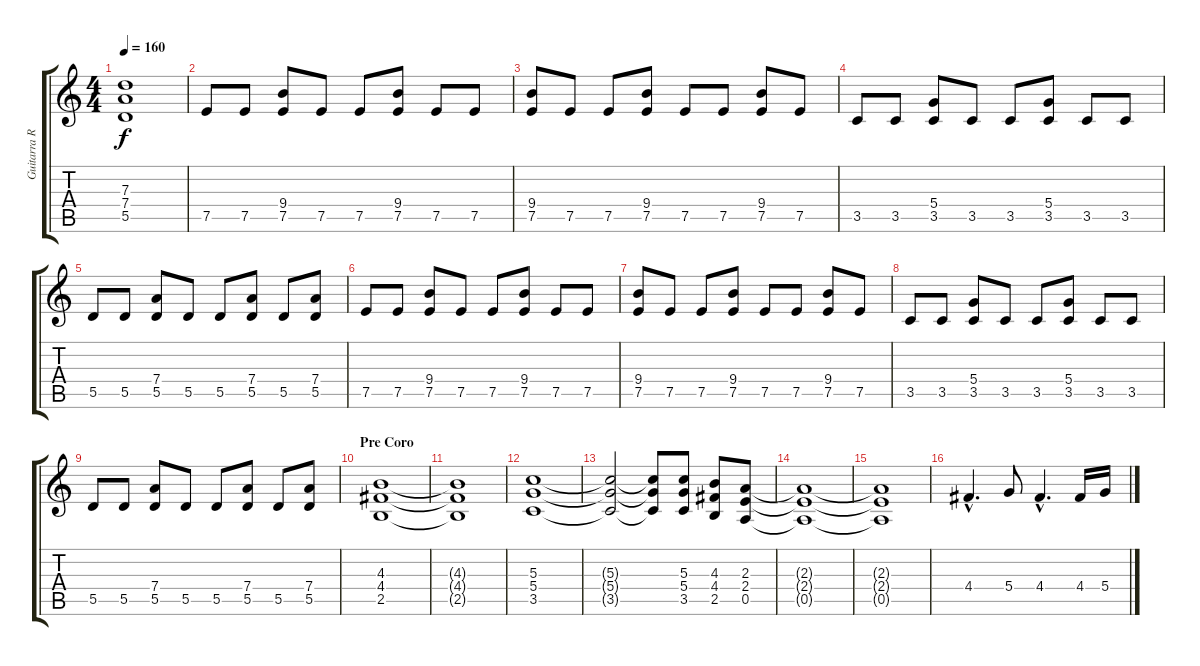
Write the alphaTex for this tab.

\track ("Guitarra Ritmica" "Guitarra R") {instrument distortionguitar}
\staff {score tabs}
\tuning (E4 B3 G3 D3 A2 E2) {hide}
\ts (4 4)
\tempo 160
\clef g2
\ks c
(7.3 7.4 5.5).1{dy f} |
7.5.8{instrument distortionguitar} 7.5.8 (9.4 7.5).8 7.5.8 7.5.8 (9.4 7.5).8 7.5.8 7.5.8 |
(9.4 7.5).8 7.5.8 7.5.8 (9.4 7.5).8 7.5.8 7.5.8 (9.4 7.5).8 7.5.8 |
3.5.8 3.5.8 (5.4 3.5).8 3.5.8 3.5.8 (5.4 3.5).8 3.5.8 3.5.8 |
5.5.8 5.5.8 (7.4 5.5).8 5.5.8 5.5.8 (7.4 5.5).8 5.5.8 (7.4 5.5).8 |
7.5.8 7.5.8 (9.4 7.5).8 7.5.8 7.5.8 (9.4 7.5).8 7.5.8 7.5.8 |
(9.4 7.5).8 7.5.8 7.5.8 (9.4 7.5).8 7.5.8 7.5.8 (9.4 7.5).8 7.5.8 |
3.5.8 3.5.8 (5.4 3.5).8 3.5.8 3.5.8 (5.4 3.5).8 3.5.8 3.5.8 |
5.5.8 5.5.8 (7.4 5.5).8 5.5.8 5.5.8 (7.4 5.5).8 5.5.8 (7.4 5.5).8 |
\section ("" "Pre Coro")
(4.3 4.4 2.5).1 |
(4.3{t} 4.4{t} 2.5{t}).1 |
(5.3 5.4 3.5).1 |
(5.3{t} 5.4{t} 3.5{t}).2 (5.3{t} 5.4{t} 3.5{t}).8 (5.3 5.4 3.5).8 (4.3 4.4 2.5).8 (2.3 2.4 0.5).8 |
(2.3{t} 2.4{t} 0.5{t}).1 |
(2.3{t} 2.4{t} 0.5{t}).1 |
4.4{hac}.4{d} 5.4.8 4.4{hac}.4{d} 4.4.16 5.4.16
